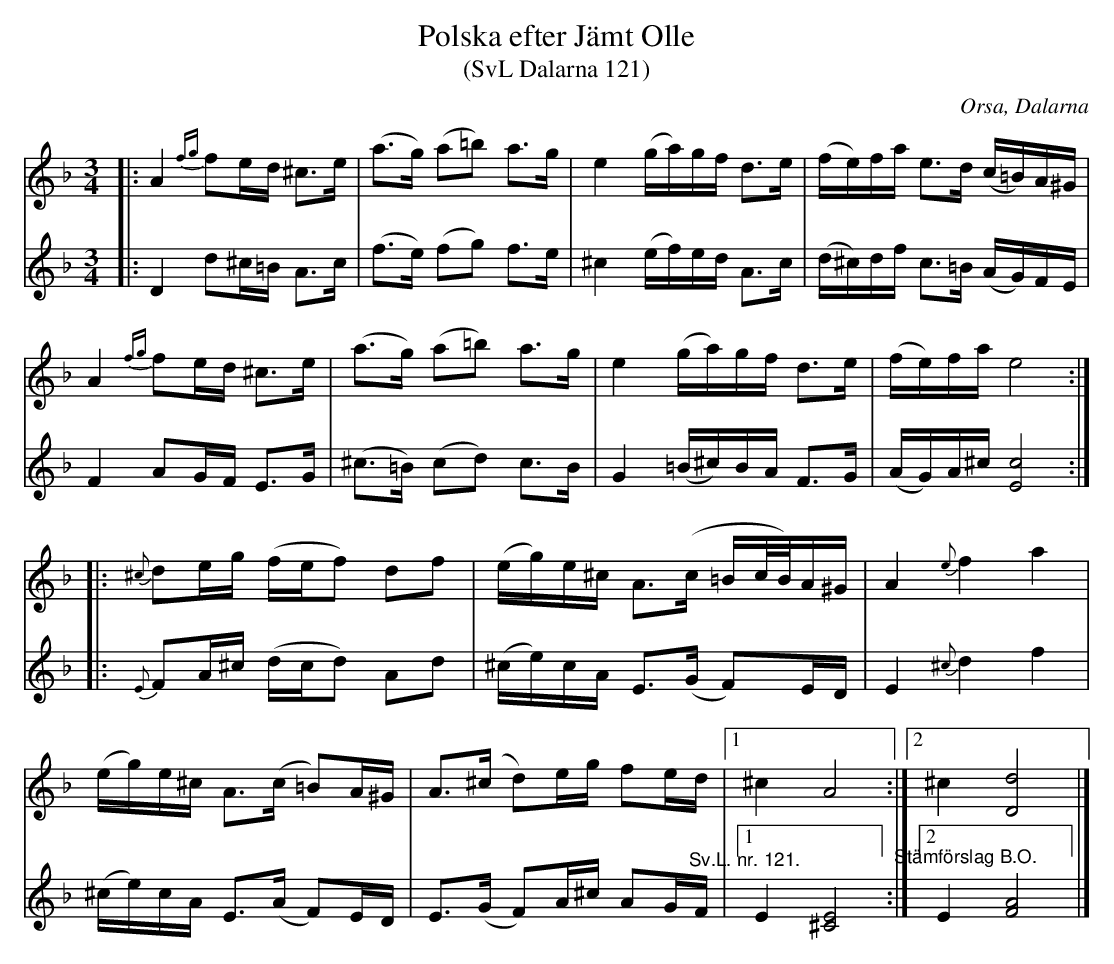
X:1
T:Polska efter Jämt Olle
T:(SvL Dalarna 121)
O:Orsa, Dalarna
L:1/16
M:3/4
K:Dm
V:1
|: A4{fg} f2ed ^c2>e2 | (a2>g2) (a2=b2) a2>g2 | e4 (ga)gf d2>e2 | (fe)fa e2>d2 (c=B)A^G |
A4{fg} f2ed ^c2>e2 | (a2>g2) (a2=b2) a2>g2 | e4 (ga)gf d2>e2 | (fe)fa e8 ::
{^c} d2eg (fef2) d2f2 | (eg)e^c A2>(c2 =Bc/B/)A^G | A4{e} f4 a4 |
(eg)e^c A2>(c2 =B2)A^G | A2>(^c2 d2)eg f2ed |1 ^c4 A8 :|2 ^c4 [Dd]8 |]
V:2
|: D4 d2^c=B A2>c2 | (f2>e2) (f2g2) f2>e2 | ^c4 (ef)ed A2>c2 | (d^c)df c2>=B2 (AG)FE |
F4 A2GF E2>G2 | (^c2>=B2) (c2d2) c2>B2 | G4 (=B^c)BA F2>G2 | (AG)A^c [Ec]8 ::
{E} F2A^c (dcd2) A2d2 | (^ce)cA E2>(G2 F2)ED | E4{^c} d4 f4 |
(^ce)cA E2>(A2 F2)ED | E2>(G2 F2)A^c A2G"^Sv.L. nr. 121."F |1 E4 [^CE]8"^Stämförslag B.O." :|2 E4 [FA]8 |]
